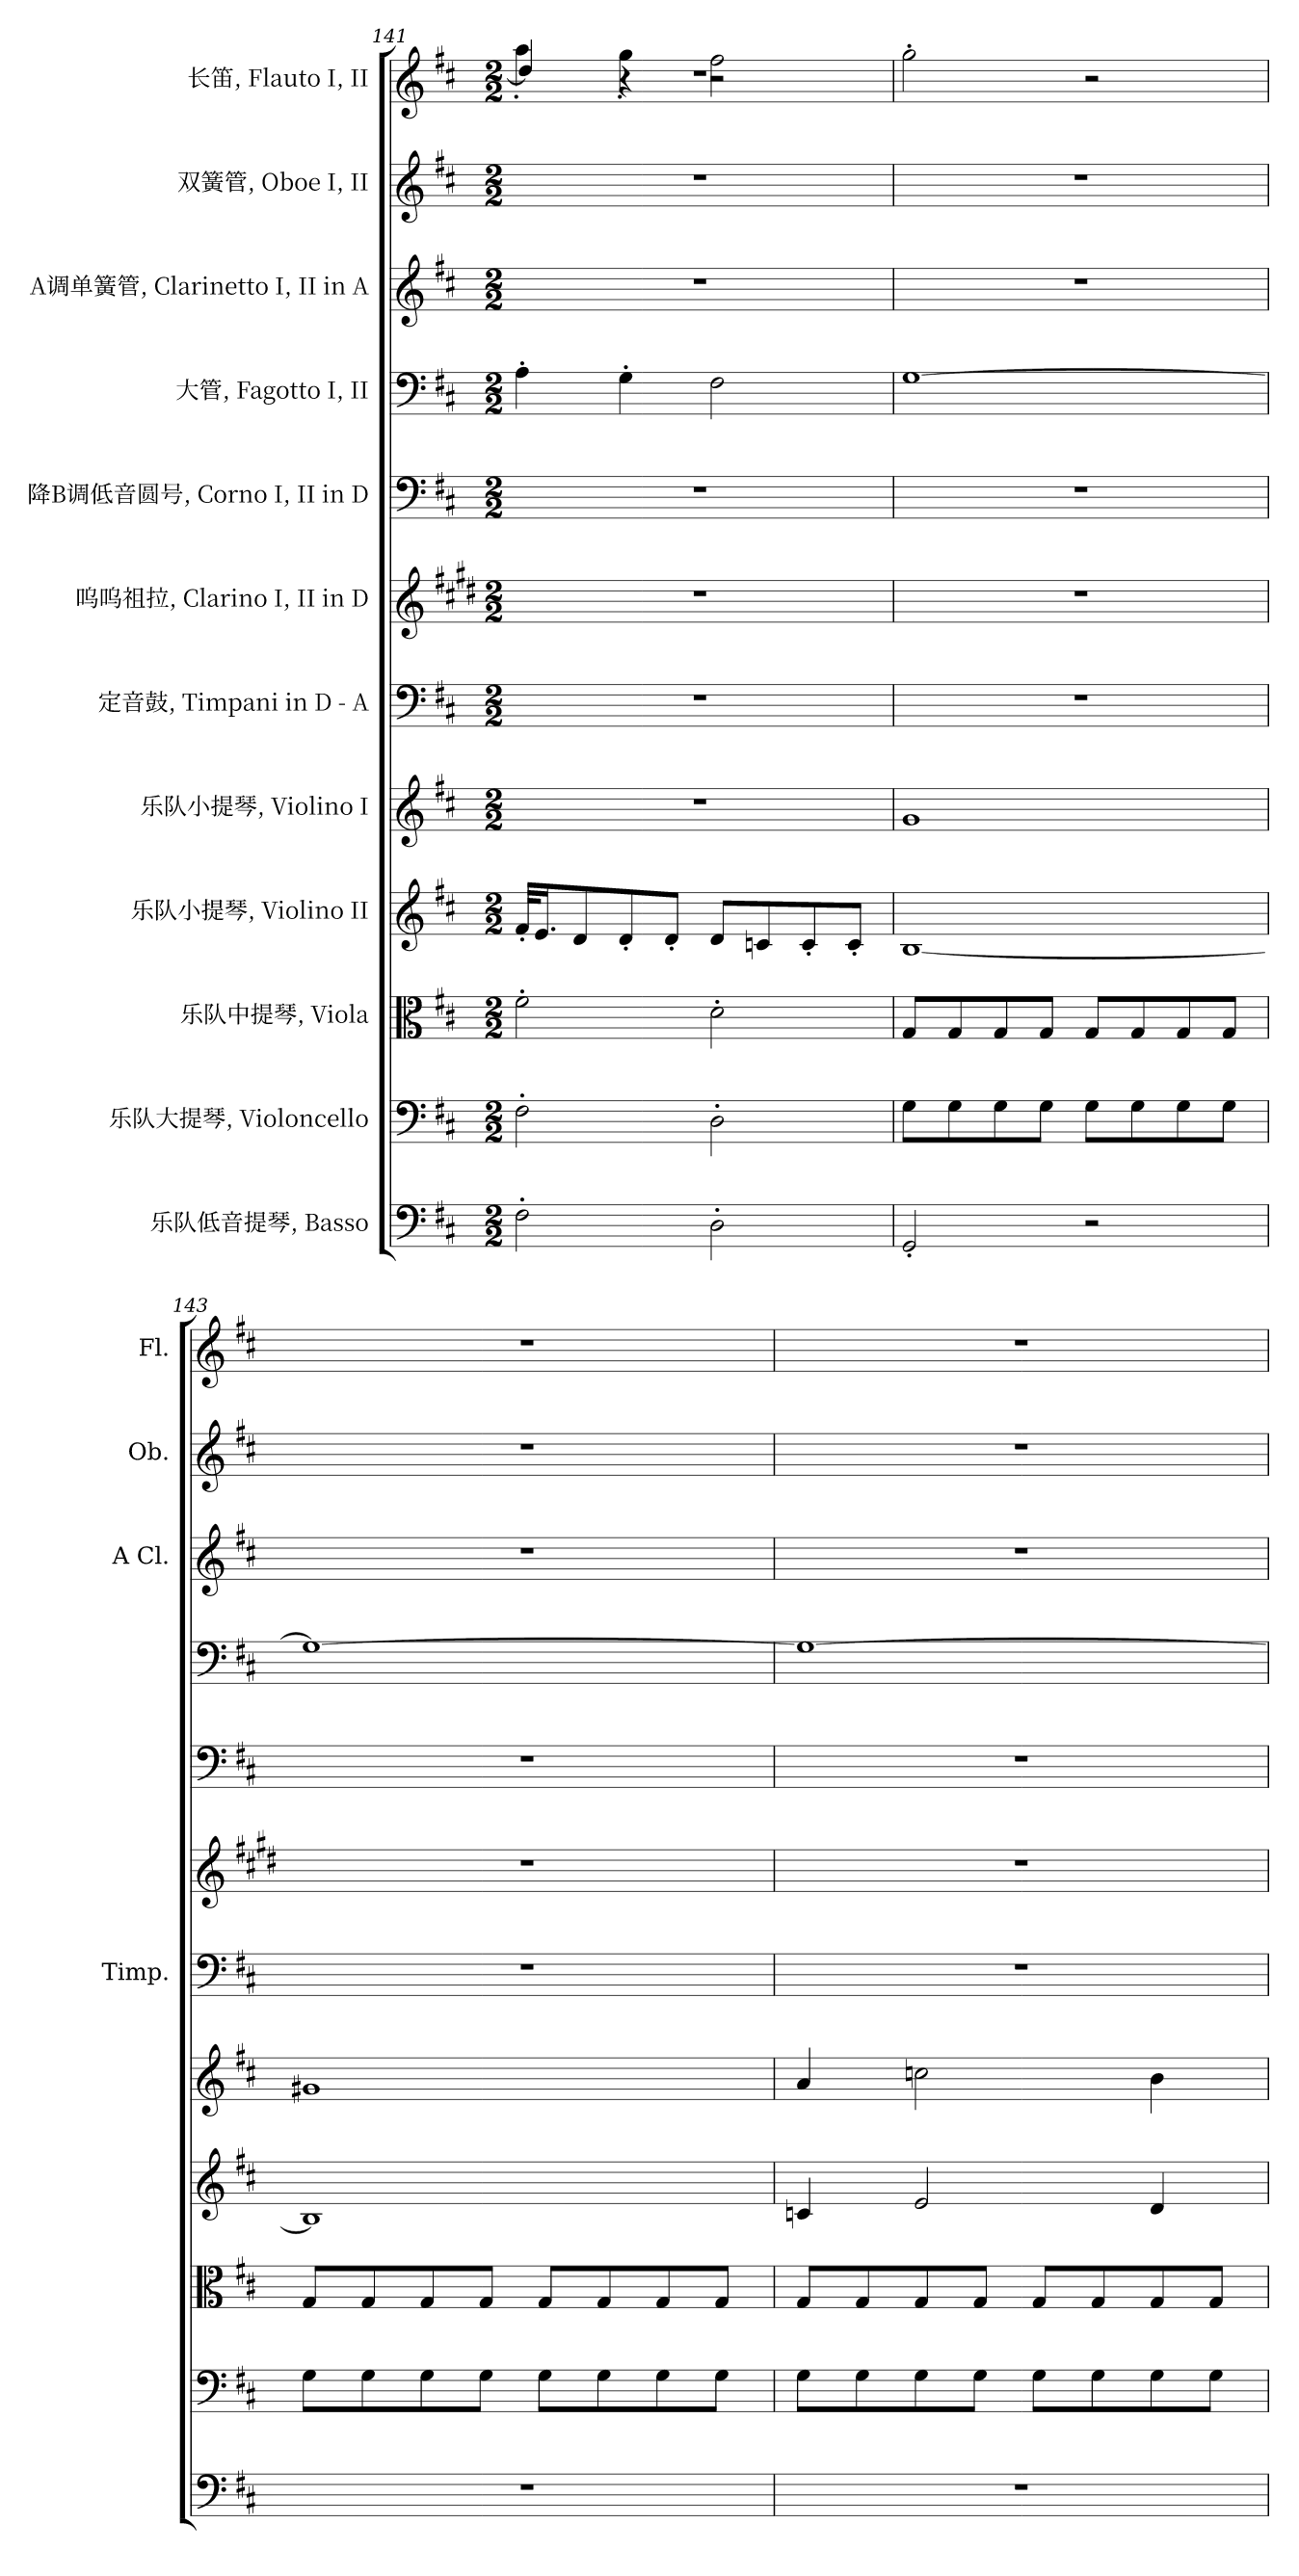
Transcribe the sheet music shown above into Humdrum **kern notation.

**kern	**kern	**kern	**kern	**kern	**kern	**kern	**kern	**kern	**kern	**kern	**kern
*part12	*part11	*part10	*part9	*part8	*part7	*part6	*part5	*part4	*part3	*part2	*part1
*staff12	*staff11	*staff10	*staff9	*staff8	*staff7	*staff6	*staff5	*staff4	*staff3	*staff2	*staff1
*I"乐队低音提琴, Basso	*I"乐队大提琴, Violoncello	*I"乐队中提琴, Viola	*I"乐队小提琴, Violino II	*I"乐队小提琴, Violino I	*I"定音鼓, Timpani in D - A	*I"呜呜祖拉, Clarino I, II in D	*I"降B调低音圆号, Corno I, II in D	*I"大管, Fagotto I, II	*I"A调单簧管, Clarinetto I, II in A	*I"双簧管, Oboe I, II	*I"长笛, Flauto I, II
*	*	*	*	*	*I'Timp.	*	*	*	*I'A Cl.	*I'Ob.	*I'Fl.
*clefF4	*clefF4	*clefC3	*clefG2	*clefG2	*clefF4	*clefG2	*clefF4	*clefF4	*clefG2	*clefG2	*clefG2
*ITrd7c12	*	*	*	*	*	*ITrd1c2	*ITrd1c2	*	*ITrd2c3	*	*
*k[f#c#]	*k[f#c#]	*k[f#c#]	*k[f#c#]	*k[f#c#]	*k[f#c#]	*k[f#c#]	*k[]	*k[f#c#]	*k[f#c#g#d#a#]	*k[f#c#]	*k[f#c#]
*M2/2	*M2/2	*M2/2	*M2/2	*M2/2	*M2/2	*M2/2	*M2/2	*M2/2	*M2/2	*M2/2	*M2/2
=141	=141	=141	=141	=141	=141	=141	=141	=141	=141	=141	=141
*	*	*	*	*	*	*	*	*	*	*	*^
*	*	*	*	*	*	*	*	*	*	*	*	*^
2FF#'\	2F#'\	2f#'\	32f#'/KLL	1r	1r	1r	1r	4A'\	1r	1r	1r	4aa'\	4dd/]
.	.	.	16.e/J	.	.	.	.	.	.	.	.	.	.
.	.	.	8d/	.	.	.	.	.	.	.	.	.	.
.	.	.	8d'/	.	.	.	.	4G'\	.	.	.	4gg'\	4r
.	.	.	8d'/J	.	.	.	.	.	.	.	.	.	.
2DD'\	2D'\	2d'\	8d/L	.	.	.	.	2F#\	.	.	.	2ff#\	2r
.	.	.	8cn/	.	.	.	.	.	.	.	.	.	.
.	.	.	8c'/	.	.	.	.	.	.	.	.	.	.
.	.	.	8c'/J	.	.	.	.	.	.	.	.	.	.
*	*	*	*	*	*	*	*	*	*	*	*v	*v	*v
=142	=142	=142	=142	=142	=142	=142	=142	=142	=142	=142	=142
2GGG'/	8G\L	8G/L	[1B	1g	1r	1r	1r	[1G	1r	1r	2gg'\
.	8G\	8G/	.	.	.	.	.	.	.	.	.
.	8G\	8G/	.	.	.	.	.	.	.	.	.
.	8G\J	8G/J	.	.	.	.	.	.	.	.	.
2r	8G\L	8G/L	.	.	.	.	.	.	.	.	2r
.	8G\	8G/	.	.	.	.	.	.	.	.	.
.	8G\	8G/	.	.	.	.	.	.	.	.	.
.	8G\J	8G/J	.	.	.	.	.	.	.	.	.
=143	=143	=143	=143	=143	=143	=143	=143	=143	=143	=143	=143
1r	8G\L	8G/L	1B]	1g#X	1r	1r	1r	1G_	1r	1r	1r
.	8G\	8G/	.	.	.	.	.	.	.	.	.
.	8G\	8G/	.	.	.	.	.	.	.	.	.
.	8G\J	8G/J	.	.	.	.	.	.	.	.	.
.	8G\L	8G/L	.	.	.	.	.	.	.	.	.
.	8G\	8G/	.	.	.	.	.	.	.	.	.
.	8G\	8G/	.	.	.	.	.	.	.	.	.
.	8G\J	8G/J	.	.	.	.	.	.	.	.	.
!!LO:PB:g=z
=144	=144	=144	=144	=144	=144	=144	=144	=144	=144	=144	=144
1r	8G\L	8G/L	4cn/	4a/	1r	1r	1r	1G_	1r	1r	1r
.	8G\	8G/	.	.	.	.	.	.	.	.	.
.	8G\	8G/	2e/	2ccn\	.	.	.	.	.	.	.
.	8G\J	8G/J	.	.	.	.	.	.	.	.	.
.	8G\L	8G/L	.	.	.	.	.	.	.	.	.
.	8G\	8G/	.	.	.	.	.	.	.	.	.
.	8G\	8G/	4d/	4b\	.	.	.	.	.	.	.
.	8G\J	8G/J	.	.	.	.	.	.	.	.	.
=	=	=	=	=	=	=	=	=	=	=	=
*-	*-	*-	*-	*-	*-	*-	*-	*-	*-	*-	*-
